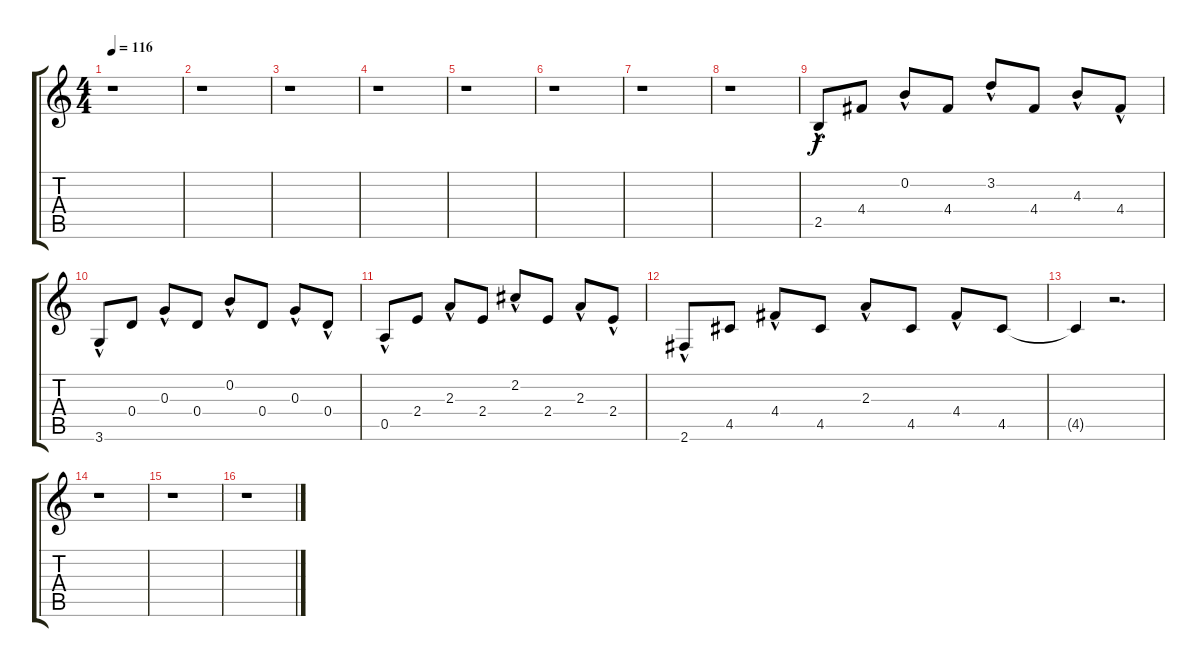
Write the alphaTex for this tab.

\track "" {instrument acousticguitarsteel}
\staff {score tabs}
\tuning (E4 B3 G3 D3 A2 E2) {hide}
\ts (4 4)
\tempo 116
\clef g2
\ks c
r.1{dy f} |
r.1 |
r.1 |
r.1 |
r.1 |
r.1 |
r.1 |
r.1 |
2.5{hac}.8 4.4.8 0.2{hac}.8 4.4.8 3.2{hac}.8 4.4.8 4.3{hac}.8 4.4{hac}.8 |
3.6{hac}.8 0.4.8 0.3{hac}.8 0.4.8 0.2{hac}.8 0.4.8 0.3{hac}.8 0.4{hac}.8 |
0.5{hac}.8 2.4.8 2.3{hac}.8 2.4.8 2.2{hac}.8 2.4.8 2.3{hac}.8 2.4{hac}.8 |
2.6{hac}.8 4.5.8 4.4{hac}.8 4.5.8 2.3{hac}.8 4.5.8 4.4{hac}.8 4.5.8 |
4.5{t}.4 r.2{d} |
r.1 |
r.1 |
r.1
